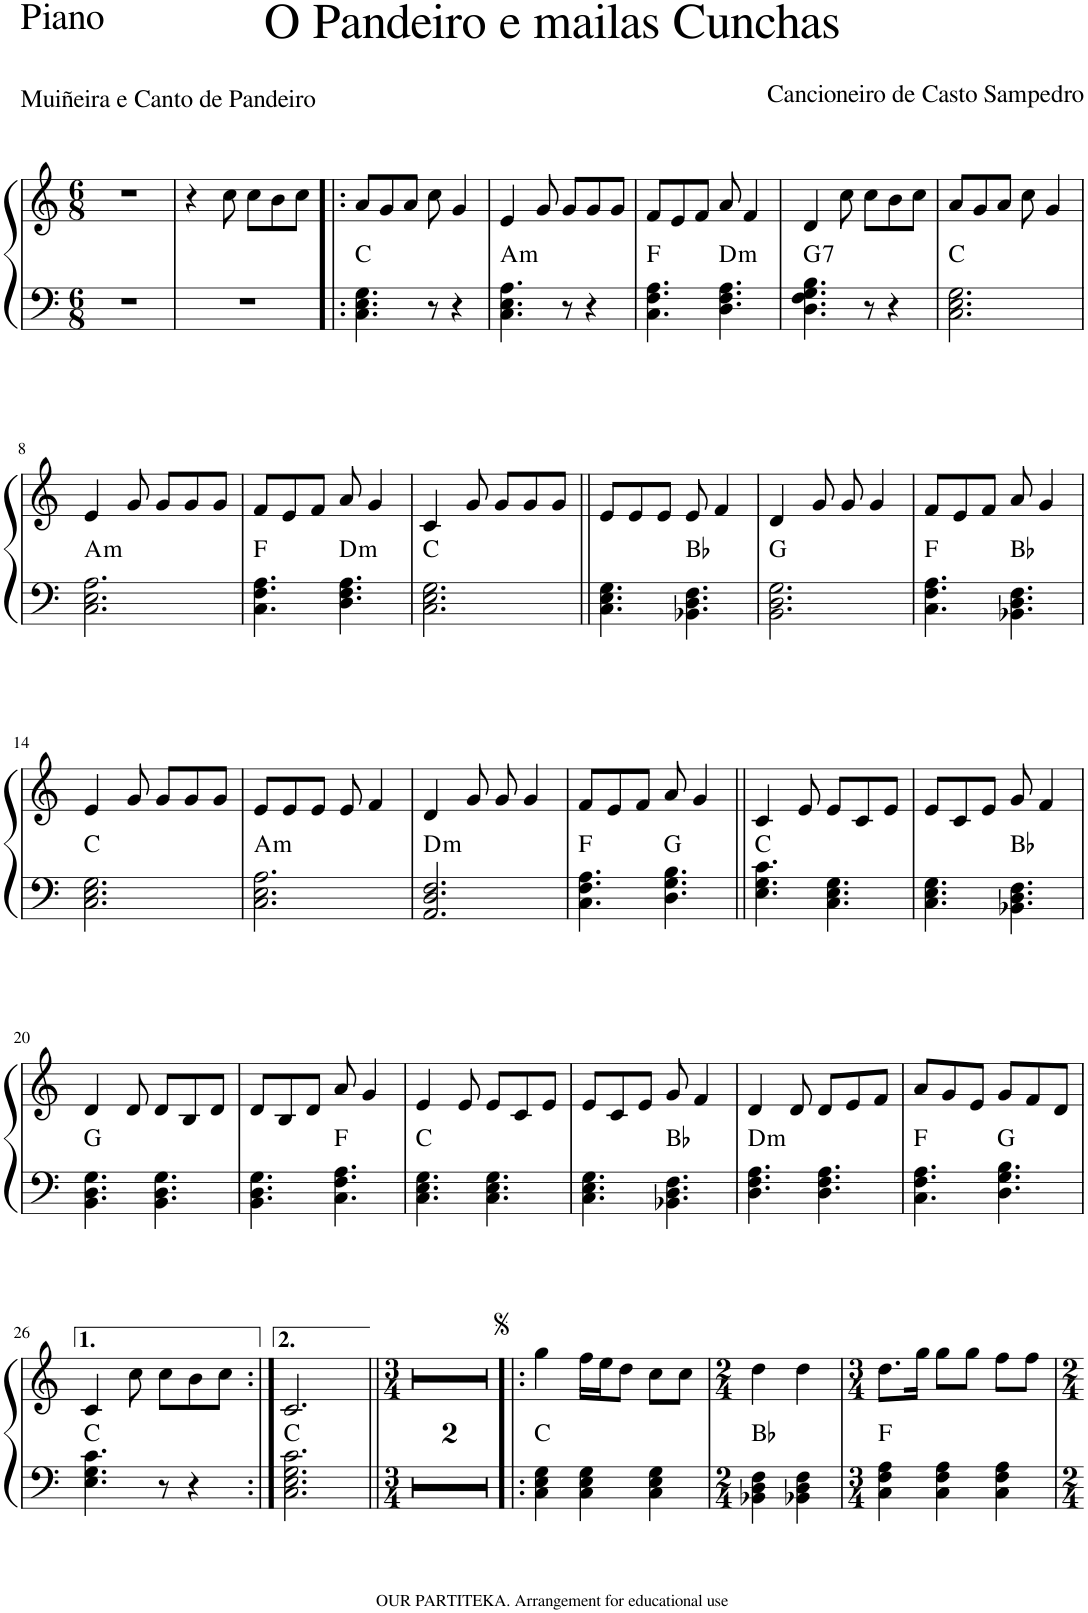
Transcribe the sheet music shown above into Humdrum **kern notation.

**kern	**kern	**harte
*part1	*part1	*part1
*staff2	*staff1	*
*I"Piano	*	*
*I'Pno.	*	*
*clefF4	*clefG2	*
*k[]	*k[]	*
*M6/8	*M6/8	*
=1	=1	=1
2.r	2.r	.
=2	=2	=2
2.r	4r	.
.	8cc\	.
.	8cc\L	.
.	8b\	.
.	8cc\J	.
=3!|:	=3!|:	=3!|:
4.C\ 4.E\ 4.G\	8a/L	C:maj
.	8g/	.
.	8a/J	.
8r	8cc\	.
4r	4g/	.
=4	=4	=4
!	!	!LO:H:kt=m
4.C\ 4.E\ 4.A\	4e/	A:min
.	8g/	.
8r	8g/L	.
4r	8g/	.
.	8g/J	.
=5	=5	=5
4.C\ 4.F\ 4.A\	8f/L	F:maj
.	8e/	.
.	8f/J	.
!	!	!LO:H:kt=m
4.D\ 4.F\ 4.A\	8a/	D:min
.	4f/	.
=6	=6	=6
!	!	!LO:H:kt=7
4.D\ 4.F\ 4.G\ 4.B\	4d/	G:7
.	8cc\	.
8r	8cc\L	.
4r	8b\	.
.	8cc\J	.
=7	=7	=7
2.C\ 2.E\ 2.G\	8a/L	C:maj
.	8g/	.
.	8a/J	.
.	8cc\	.
.	4g/	.
!!LO:LB:g=z
=8	=8	=8
!	!	!LO:H:kt=m
2.C\ 2.E\ 2.A\	4e/	A:min
.	8g/	.
.	8g/L	.
.	8g/	.
.	8g/J	.
=9	=9	=9
4.C\ 4.F\ 4.A\	8f/L	F:maj
.	8e/	.
.	8f/J	.
!	!	!LO:H:kt=m
4.D\ 4.F\ 4.A\	8a/	D:min
.	4g/	.
=10	=10	=10
2.C\ 2.E\ 2.G\	4c/	C:maj
.	8g/	.
.	8g/L	.
.	8g/	.
.	8g/J	.
=11||	=11||	=11||
4.C\ 4.E\ 4.G\	8e/L	.
.	8e/	.
.	8e/J	.
4.BB-X\ 4.D\ 4.F\	8e/	Bb:maj
.	4f/	.
=12	=12	=12
2.BB\ 2.D\ 2.G\	4d/	G:maj
.	8g/	.
.	8g/	.
.	4g/	.
=13	=13	=13
4.C\ 4.F\ 4.A\	8f/L	F:maj
.	8e/	.
.	8f/J	.
4.BB-X\ 4.D\ 4.F\	8a/	Bb:maj
.	4g/	.
!!LO:LB:g=z
=14	=14	=14
2.C\ 2.E\ 2.G\	4e/	C:maj
.	8g/	.
.	8g/L	.
.	8g/	.
.	8g/J	.
=15	=15	=15
!	!	!LO:H:kt=m
2.C\ 2.E\ 2.A\	8e/L	A:min
.	8e/	.
.	8e/J	.
.	8e/	.
.	4f/	.
=16	=16	=16
!	!	!LO:H:kt=m
2.AA/ 2.D/ 2.F/	4d/	D:min
.	8g/	.
.	8g/	.
.	4g/	.
=17	=17	=17
4.C\ 4.F\ 4.A\	8f/L	F:maj
.	8e/	.
.	8f/J	.
4.D\ 4.G\ 4.B\	8a/	G:maj
.	4g/	.
=18||	=18||	=18||
4.E\ 4.G\ 4.c\	4c/	C:maj
.	8e/	.
4.C\ 4.E\ 4.G\	8e/L	.
.	8c/	.
.	8e/J	.
=19	=19	=19
4.C\ 4.E\ 4.G\	8e/L	.
.	8c/	.
.	8e/J	.
4.BB-X\ 4.D\ 4.F\	8g/	Bb:maj
.	4f/	.
!!LO:LB:g=z
=20	=20	=20
4.BB\ 4.D\ 4.G\	4d/	G:maj
.	8d/	.
4.BB\ 4.D\ 4.G\	8d/L	.
.	8B/	.
.	8d/J	.
=21	=21	=21
4.BB\ 4.D\ 4.G\	8d/L	.
.	8B/	.
.	8d/J	.
4.C\ 4.F\ 4.A\	8a/	F:maj
.	4g/	.
=22	=22	=22
4.C\ 4.E\ 4.G\	4e/	C:maj
.	8e/	.
4.C\ 4.E\ 4.G\	8e/L	.
.	8c/	.
.	8e/J	.
=23	=23	=23
4.C\ 4.E\ 4.G\	8e/L	.
.	8c/	.
.	8e/J	.
4.BB-X\ 4.D\ 4.F\	8g/	Bb:maj
.	4f/	.
=24	=24	=24
!	!	!LO:H:kt=m
4.D\ 4.F\ 4.A\	4d/	D:min
.	8d/	.
4.D\ 4.F\ 4.A\	8d/L	.
.	8e/	.
.	8f/J	.
=25	=25	=25
4.C\ 4.F\ 4.A\	8a/L	F:maj
.	8g/	.
.	8e/J	.
4.D\ 4.G\ 4.B\	8g/L	G:maj
.	8f/	.
.	8d/J	.
!!LO:LB:g=z
=26	=26	=26
4.E\ 4.G\ 4.c\	4c/	C:maj
.	8cc\	.
8r	8cc\L	.
4r	8b\	.
.	8cc\J	.
=27:|!	=27:|!	=27:|!
2.C\ 2.E\ 2.G\ 2.c\	2.c/	C:maj
=28||	=28||	=28||
*M3/4	*M3/4	*
2.r	2.r	.
=29	=29	=29
2.r	2.r	.
=30!|:	=30!|:	=30!|:
4C\ 4E\ 4G\	4gg\	C:maj
4C\ 4E\ 4G\	16ff\LL	.
.	16ee\J	.
.	8dd\J	.
4C\ 4E\ 4G\	8cc\L	.
.	8cc\J	.
=31	=31	=31
*M2/4	*M2/4	*
4BB-X\ 4D\ 4F\	4dd\	Bb:maj
4BB-X\ 4D\ 4F\	4dd\	.
=	=	=
*-	*-	*-
